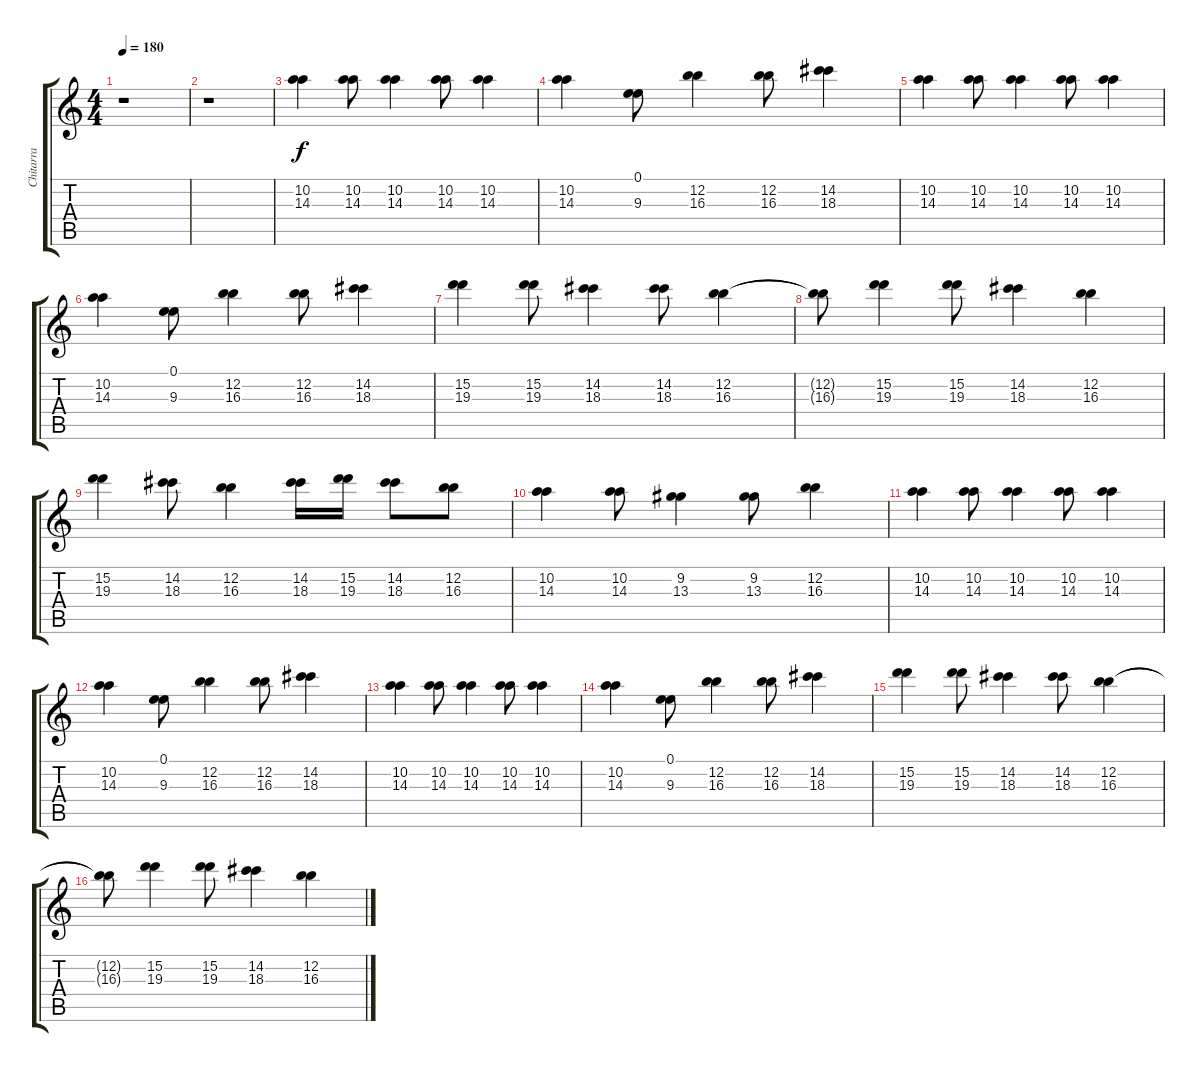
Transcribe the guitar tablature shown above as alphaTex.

\track ("Chitarra" "Chitarra") {instrument distortionguitar}
\staff {score tabs}
\tuning (E4 B3 G3 D3 A2 E2) {hide}
\ts (4 4)
\tempo 180
\clef g2
\ks c
r.1{dy f} |
r.1 |
(10.2 14.3).4 (10.2 14.3).8 (10.2 14.3).4 (10.2 14.3).8 (10.2 14.3).4 |
(10.2 14.3).4 (0.1 9.3).8 (12.2 16.3).4 (12.2 16.3).8 (14.2 18.3).4 |
(10.2 14.3).4 (10.2 14.3).8 (10.2 14.3).4 (10.2 14.3).8 (10.2 14.3).4 |
(10.2 14.3).4 (0.1 9.3).8 (12.2 16.3).4 (12.2 16.3).8 (14.2 18.3).4 |
(15.2 19.3).4 (15.2 19.3).8 (14.2 18.3).4 (14.2 18.3).8 (12.2 16.3).4 |
(12.2{t} 16.3{t}).8 (15.2 19.3).4 (15.2 19.3).8 (14.2 18.3).4 (12.2 16.3).4 |
(15.2 19.3).4 (14.2 18.3).8 (12.2 16.3).4 (14.2 18.3).16 (15.2 19.3).16 (14.2 18.3).8 (12.2 16.3).8 |
(10.2 14.3).4 (10.2 14.3).8 (9.2 13.3).4 (9.2 13.3).8 (12.2 16.3).4 |
(10.2 14.3).4 (10.2 14.3).8 (10.2 14.3).4 (10.2 14.3).8 (10.2 14.3).4 |
(10.2 14.3).4 (0.1 9.3).8 (12.2 16.3).4 (12.2 16.3).8 (14.2 18.3).4 |
(10.2 14.3).4 (10.2 14.3).8 (10.2 14.3).4 (10.2 14.3).8 (10.2 14.3).4 |
(10.2 14.3).4 (0.1 9.3).8 (12.2 16.3).4 (12.2 16.3).8 (14.2 18.3).4 |
(15.2 19.3).4 (15.2 19.3).8 (14.2 18.3).4 (14.2 18.3).8 (12.2 16.3).4 |
(12.2{t} 16.3{t}).8 (15.2 19.3).4 (15.2 19.3).8 (14.2 18.3).4 (12.2 16.3).4
